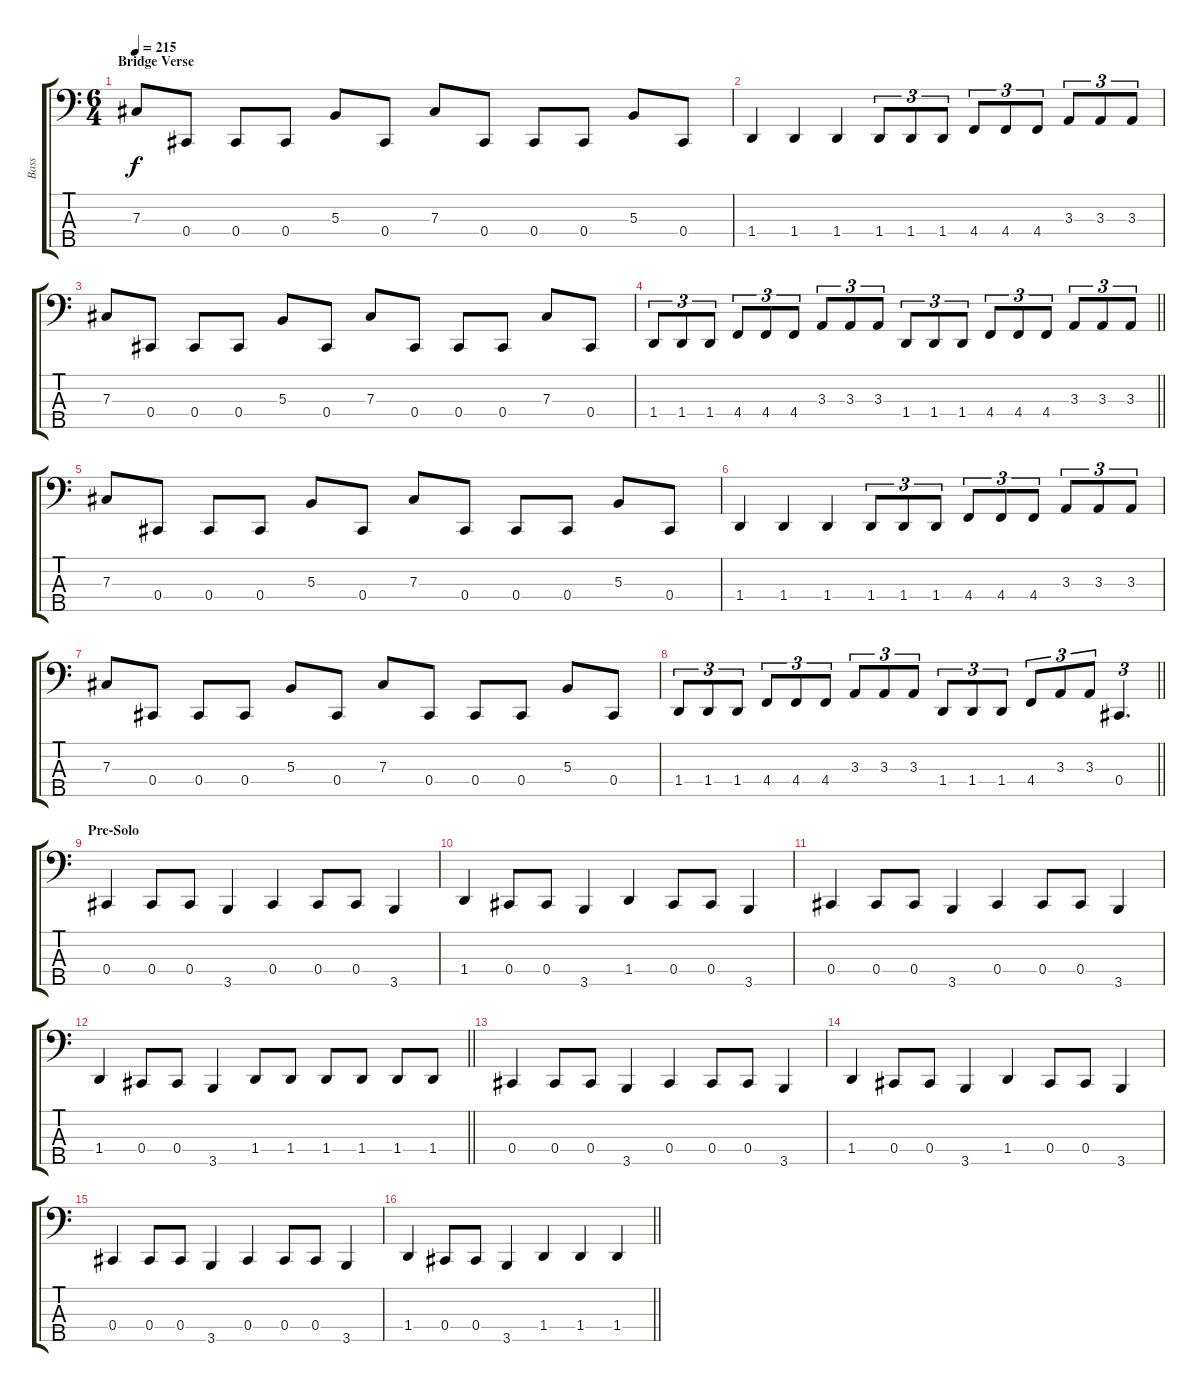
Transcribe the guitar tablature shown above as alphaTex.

\track ("Bass" "Bass") {instrument electricbassfinger}
\staff {score tabs}
\tuning (E2 B1 Gb1 Db1 Ab0) {hide}
\ts (6 4)
\section ("" "Bridge Verse")
\tempo 215
\clef f4
\ks c
7.3.8{dy f} 0.4.8 0.4.8 0.4.8 5.3.8 0.4.8 7.3.8 0.4.8 0.4.8 0.4.8 5.3.8 0.4.8 |
1.4.4 1.4.4 1.4.4 1.4.8{tu (3 2)} 1.4.8{tu (3 2)} 1.4.8{tu (3 2)} 4.4.8{tu (3 2)} 4.4.8{tu (3 2)} 4.4.8{tu (3 2)} 3.3.8{tu (3 2)} 3.3.8{tu (3 2)} 3.3.8{tu (3 2)} |
7.3.8 0.4.8 0.4.8 0.4.8 5.3.8 0.4.8 7.3.8 0.4.8 0.4.8 0.4.8 7.3.8 0.4.8 |
\barLineRight lightlight
1.4.8{tu (3 2)} 1.4.8{tu (3 2)} 1.4.8{tu (3 2)} 4.4.8{tu (3 2)} 4.4.8{tu (3 2)} 4.4.8{tu (3 2)} 3.3.8{tu (3 2)} 3.3.8{tu (3 2)} 3.3.8{tu (3 2)} 1.4.8{tu (3 2)} 1.4.8{tu (3 2)} 1.4.8{tu (3 2)} 4.4.8{tu (3 2)} 4.4.8{tu (3 2)} 4.4.8{tu (3 2)} 3.3.8{tu (3 2)} 3.3.8{tu (3 2)} 3.3.8{tu (3 2)} |
\section ("" "")
7.3.8 0.4.8 0.4.8 0.4.8 5.3.8 0.4.8 7.3.8 0.4.8 0.4.8 0.4.8 5.3.8 0.4.8 |
1.4.4 1.4.4 1.4.4 1.4.8{tu (3 2)} 1.4.8{tu (3 2)} 1.4.8{tu (3 2)} 4.4.8{tu (3 2)} 4.4.8{tu (3 2)} 4.4.8{tu (3 2)} 3.3.8{tu (3 2)} 3.3.8{tu (3 2)} 3.3.8{tu (3 2)} |
7.3.8 0.4.8 0.4.8 0.4.8 5.3.8 0.4.8 7.3.8 0.4.8 0.4.8 0.4.8 5.3.8 0.4.8 |
\barLineRight lightlight
1.4.8{tu (3 2)} 1.4.8{tu (3 2)} 1.4.8{tu (3 2)} 4.4.8{tu (3 2)} 4.4.8{tu (3 2)} 4.4.8{tu (3 2)} 3.3.8{tu (3 2)} 3.3.8{tu (3 2)} 3.3.8{tu (3 2)} 1.4.8{tu (3 2)} 1.4.8{tu (3 2)} 1.4.8{tu (3 2)} 4.4.8{tu (3 2)} 3.3.8{tu (3 2)} 3.3.8{tu (3 2)} 0.4.4{d tu (3 2)} |
\section ("" "Pre-Solo")
0.4.4 0.4.8 0.4.8 3.5.4 0.4.4 0.4.8 0.4.8 3.5.4 |
1.4.4 0.4.8 0.4.8 3.5.4 1.4.4 0.4.8 0.4.8 3.5.4 |
0.4.4 0.4.8 0.4.8 3.5.4 0.4.4 0.4.8 0.4.8 3.5.4 |
\barLineRight lightlight
1.4.4 0.4.8 0.4.8 3.5.4 1.4.8 1.4.8 1.4.8 1.4.8 1.4.8 1.4.8 |
\section ("" "")
0.4.4 0.4.8 0.4.8 3.5.4 0.4.4 0.4.8 0.4.8 3.5.4 |
1.4.4 0.4.8 0.4.8 3.5.4 1.4.4 0.4.8 0.4.8 3.5.4 |
0.4.4 0.4.8 0.4.8 3.5.4 0.4.4 0.4.8 0.4.8 3.5.4 |
\barLineRight lightlight
1.4.4 0.4.8 0.4.8 3.5.4 1.4.4 1.4.4 1.4.4
